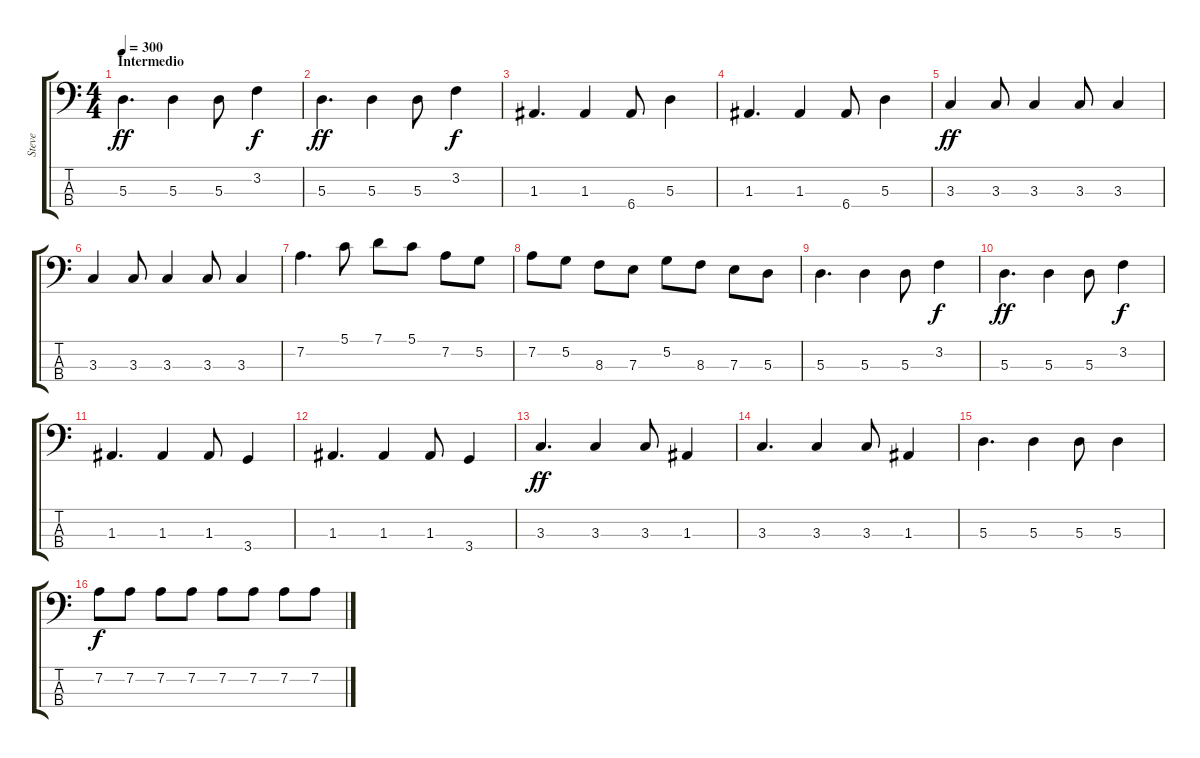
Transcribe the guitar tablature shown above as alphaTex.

\track ("Steve" "Steve") {instrument electricbassfinger}
\staff {score tabs}
\tuning (G2 D2 A1 E1) {hide}
\ts (4 4)
\section ("" "Intermedio")
\tempo 300
\clef f4
\ks c
5.3.4{d dy ff} 5.3.4 5.3.8 3.2.4{dy f} |
5.3.4{d dy ff} 5.3.4 5.3.8 3.2.4{dy f} |
1.3.4{d} 1.3.4 6.4.8 5.3.4 |
1.3.4{d} 1.3.4 6.4.8 5.3.4 |
3.3.4{dy ff} 3.3.8 3.3.4 3.3.8 3.3.4 |
3.3.4 3.3.8 3.3.4 3.3.8 3.3.4 |
7.2.4{d} 5.1.8 7.1.8 5.1.8 7.2.8 5.2.8 |
7.2.8 5.2.8 8.3.8 7.3.8 5.2.8 8.3.8 7.3.8 5.3.8 |
5.3.4{d} 5.3.4 5.3.8 3.2.4{dy f} |
5.3.4{d dy ff} 5.3.4 5.3.8 3.2.4{dy f} |
1.3.4{d} 1.3.4 1.3.8 3.4.4 |
1.3.4{d} 1.3.4 1.3.8 3.4.4 |
3.3.4{d dy ff} 3.3.4 3.3.8 1.3.4 |
3.3.4{d} 3.3.4 3.3.8 1.3.4 |
5.3.4{d} 5.3.4 5.3.8 5.3.4 |
7.2.8{dy f} 7.2.8 7.2.8 7.2.8 7.2.8 7.2.8 7.2.8 7.2.8
